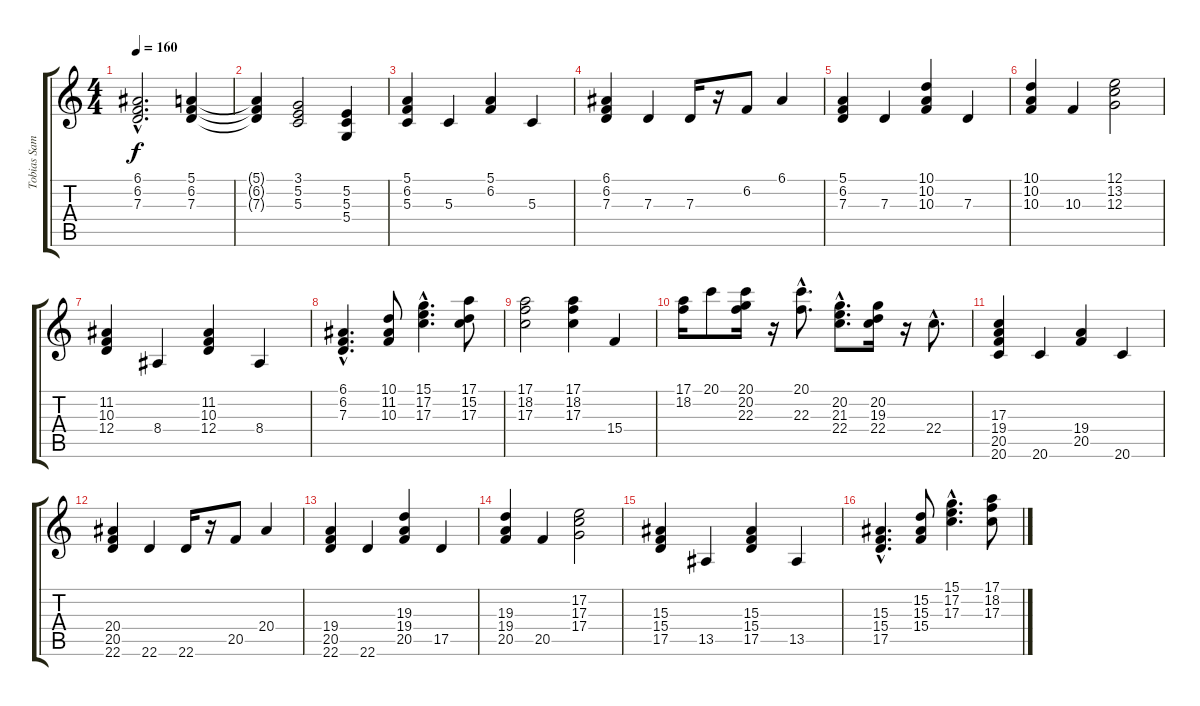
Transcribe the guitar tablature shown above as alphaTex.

\track ("Tobias Sammet" "Tobias Sam") {instrument brightacousticpiano}
\staff {score tabs}
\tuning (E4 B3 G3 D3 A2 E2) {hide}
\ts (4 4)
\tempo 160
\clef g2
\ks c
(6.1{hac} 6.2{hac} 7.3{hac}).2{d dy f} (5.1 6.2 7.3).4 |
(5.1{t} 6.2{t} 7.3{t}).4 (3.1 5.2 5.3).2 (5.2 5.3 5.4).4 |
(5.1 6.2 5.3).4 5.3.4 (5.1 6.2).4 5.3.4 |
(6.1 6.2 7.3).4 7.3.4 7.3.16 r.16 6.2.8 6.1.4 |
(5.1 6.2 7.3).4 7.3.4 (10.1 10.2 10.3).4 7.3.4 |
(10.1 10.2 10.3).4 10.3.4 (12.1 13.2 12.3).2 |
(11.2 10.3 12.4).4 8.4.4 (11.2 10.3 12.4).4 8.4.4 |
(6.1{hac} 6.2{hac} 7.3{hac}).4{d} (10.1 11.2 10.3).8 (15.1{hac} 17.2{hac} 17.3{hac}).4{d} (17.1 15.2 17.3).8 |
(17.1 18.2 17.3).2 (17.1 18.2 17.3).4 15.4.4 |
(17.1 18.2).16 20.1.8 (20.1 20.2 22.3).16 r.16 (20.1{hac} 22.3{hac}).8{d} (20.2{hac} 21.3{hac} 22.4{hac}).8{d} (20.2 19.3 22.4).16 r.16 22.4{hac}.8{d} |
(17.3 19.4 20.5 20.6).4 20.6.4 (19.4 20.5).4 20.6.4 |
(20.4 20.5 22.6).4 22.6.4 22.6.16 r.16 20.5.8 20.4.4 |
(19.4 20.5 22.6).4 22.6.4 (19.3 19.4 20.5).4 17.5.4 |
(19.3 19.4 20.5).4 20.5.4 (17.2 17.3 17.4).2 |
(15.3 15.4 17.5).4 13.5.4 (15.3 15.4 17.5).4 13.5.4 |
(15.3{hac} 15.4{hac} 17.5{hac}).4{d} (15.2 15.3 15.4).8 (15.1{hac} 17.2{hac} 17.3{hac}).4{d} (17.1 18.2 17.3).8
